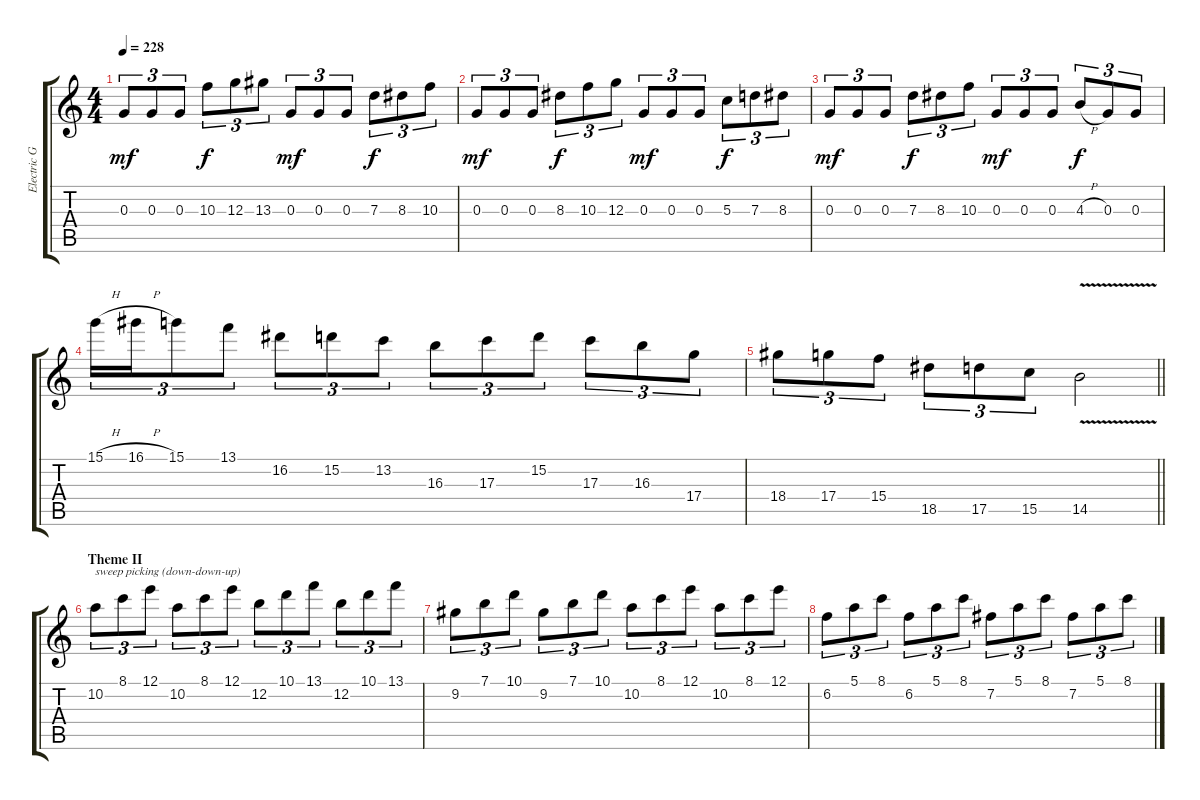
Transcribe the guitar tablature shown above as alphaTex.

\track ("Electric Guitar" "Electric G") {solo instrument acousticguitarsteel}
\staff {score tabs}
\tuning (E4 B3 G3 D3 A2 E2) {hide}
\ts (4 4)
\tempo 228
\clef g2
\ks c
0.3.8{tu (3 2) dy mf} 0.3.8{tu (3 2)} 0.3.8{tu (3 2)} 10.3.8{tu (3 2) dy f} 12.3.8{tu (3 2)} 13.3.8{tu (3 2)} 0.3.8{tu (3 2) dy mf} 0.3.8{tu (3 2)} 0.3.8{tu (3 2)} 7.3.8{tu (3 2) dy f} 8.3.8{tu (3 2)} 10.3.8{tu (3 2)} |
0.3.8{tu (3 2) dy mf} 0.3.8{tu (3 2)} 0.3.8{tu (3 2)} 8.3.8{tu (3 2) dy f} 10.3.8{tu (3 2)} 12.3.8{tu (3 2)} 0.3.8{tu (3 2) dy mf} 0.3.8{tu (3 2)} 0.3.8{tu (3 2)} 5.3.8{tu (3 2) dy f} 7.3.8{tu (3 2)} 8.3.8{tu (3 2)} |
0.3.8{tu (3 2) dy mf} 0.3.8{tu (3 2)} 0.3.8{tu (3 2)} 7.3.8{tu (3 2) dy f} 8.3.8{tu (3 2)} 10.3.8{tu (3 2)} 0.3.8{tu (3 2) dy mf} 0.3.8{tu (3 2)} 0.3.8{tu (3 2)} 4.3{h}.8{tu (3 2) dy f} 0.3.8{tu (3 2)} 0.3.8{tu (3 2)} |
15.1{h}.16{tu (3 2)} 16.1{h}.16{tu (3 2)} 15.1.8{tu (3 2)} 13.1.8{tu (3 2)} 16.2.8{tu (3 2)} 15.2.8{tu (3 2)} 13.2.8{tu (3 2)} 16.3.8{tu (3 2)} 17.3.8{tu (3 2)} 15.2.8{tu (3 2)} 17.3.8{tu (3 2)} 16.3.8{tu (3 2)} 17.4.8{tu (3 2)} |
\barLineRight lightlight
18.4.8{tu (3 2)} 17.4.8{tu (3 2)} 15.4.8{tu (3 2)} 18.5.8{tu (3 2)} 17.5.8{tu (3 2)} 15.5.8{tu (3 2)} 14.5{v}.2 |
\section ("" "Theme II")
10.2.8{tu (3 2) txt "sweep picking (down-down-up)"} 8.1.8{tu (3 2)} 12.1.8{tu (3 2)} 10.2.8{tu (3 2)} 8.1.8{tu (3 2)} 12.1.8{tu (3 2)} 12.2.8{tu (3 2)} 10.1.8{tu (3 2)} 13.1.8{tu (3 2)} 12.2.8{tu (3 2)} 10.1.8{tu (3 2)} 13.1.8{tu (3 2)} |
9.2.8{tu (3 2)} 7.1.8{tu (3 2)} 10.1.8{tu (3 2)} 9.2.8{tu (3 2)} 7.1.8{tu (3 2)} 10.1.8{tu (3 2)} 10.2.8{tu (3 2)} 8.1.8{tu (3 2)} 12.1.8{tu (3 2)} 10.2.8{tu (3 2)} 8.1.8{tu (3 2)} 12.1.8{tu (3 2)} |
6.2.8{tu (3 2)} 5.1.8{tu (3 2)} 8.1.8{tu (3 2)} 6.2.8{tu (3 2)} 5.1.8{tu (3 2)} 8.1.8{tu (3 2)} 7.2.8{tu (3 2)} 5.1.8{tu (3 2)} 8.1.8{tu (3 2)} 7.2.8{tu (3 2)} 5.1.8{tu (3 2)} 8.1.8{tu (3 2)}
